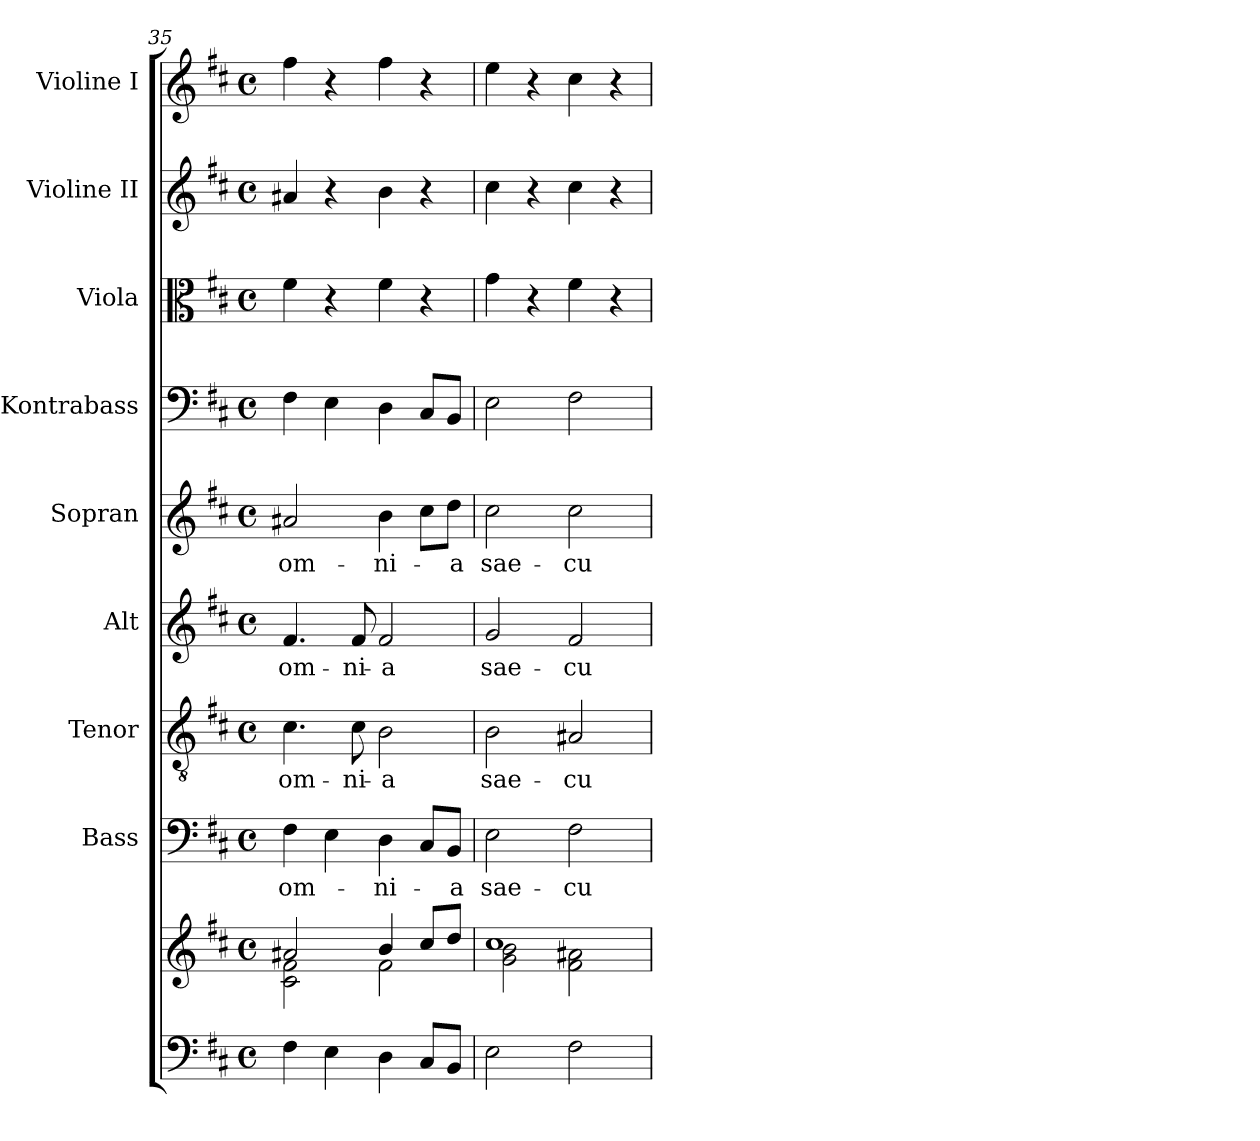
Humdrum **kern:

**kern	**kern	**kern	**text	**kern	**text	**kern	**text	**kern	**text	**kern	**kern	**kern	**kern
*part9	*part9	*part8	*part8	*part7	*part7	*part6	*part6	*part5	*part5	*part4	*part3	*part2	*part1
*staff10	*staff9	*staff8	*staff8	*staff7	*staff7	*staff6	*staff6	*staff5	*staff5	*staff4	*staff3	*staff2	*staff1
*	*	*I"Bass	*	*I"Tenor	*	*I"Alt	*	*I"Sopran	*	*I"Kontrabass	*I"Viola	*I"Violine II	*I"Violine I
*	*	*I'B.	*	*I'T.	*	*I'A.	*	*I'S.	*	*I'Kb.	*I'Vla.	*I'Vl. II	*I'Vl. I
*clefF4	*clefG2	*clefF4	*	*clefGv2	*	*clefG2	*	*clefG2	*	*clefF4	*clefC3	*clefG2	*clefG2
*	*	*	*	*	*	*	*	*	*	*ITrd7c12	*	*	*
*k[f#c#]	*k[f#c#]	*k[f#c#]	*	*k[f#c#]	*	*k[f#c#]	*	*k[f#c#]	*	*k[f#c#]	*k[f#c#]	*k[f#c#]	*k[f#c#]
*D:	*D:	*D:	*	*D:	*	*D:	*	*D:	*	*D:	*D:	*D:	*D:
*M4/4	*M4/4	*M4/4	*	*M4/4	*	*M4/4	*	*M4/4	*	*M4/4	*M4/4	*M4/4	*M4/4
*met(c)	*met(c)	*met(c)	*	*met(c)	*	*met(c)	*	*met(c)	*	*met(c)	*met(c)	*met(c)	*met(c)
=35	=35	=35	=35	=35	=35	=35	=35	=35	=35	=35	=35	=35	=35
*	*^	*	*	*	*	*	*	*	*	*	*	*	*
!	!	!	!	!LO:LY:b	!	!LO:LY:b	!	!LO:LY:b	!	!LO:LY:b	!	!	!	!
4F#\	2a#X/	2c#\ 2f#\	4F#\	om-	4.c#\	om-	4.f#/	om-	2a#X/	om-	4FF#\	4f#\	4a#X/	4ff#\
4E\	.	.	4E\	.	.	.	.	.	.	.	4EE\	4r	4r	4r
!	!	!	!	!	!	!LO:LY:b	!	!LO:LY:b	!	!	!	!	!	!
.	.	.	.	.	8c#\	-ni-	8f#/	-ni-	.	.	.	.	.	.
!	!	!	!	!LO:LY:b	!	!LO:LY:b	!	!LO:LY:b	!	!LO:LY:b	!	!	!	!
4D\	4b/	2f#\	4D\	-ni-	2B\	-a	2f#/	-a	4b\	-ni-	4DD\	4f#\	4b\	4ff#\
8C#/L	8cc#/L	.	8C#/L	.	.	.	.	.	8cc#\L	.	8CC#/L	4r	4r	4r
!	!	!	!	!LO:LY:b	!	!	!	!	!	!LO:LY:b	!	!	!	!
8BB/J	8dd/J	.	8BB/J	-a	.	.	.	.	8dd\J	-a	8BBB/J	.	.	.
=36	=36	=36	=36	=36	=36	=36	=36	=36	=36	=36	=36	=36	=36	=36
!	!	!	!	!LO:LY:b	!	!LO:LY:b	!	!LO:LY:b	!	!LO:LY:b	!	!	!	!
2E\	1cc#	2g\ 2b\	2E\	sae-	2B\	sae-	2g/	sae-	2cc#\	sae-	2EE\	4g\	4cc#\	4ee\
.	.	.	.	.	.	.	.	.	.	.	.	4r	4r	4r
!	!	!	!	!LO:LY:b	!	!LO:LY:b	!	!LO:LY:b	!	!LO:LY:b	!	!	!	!
2F#\	.	2f#\ 2a#X\	2F#\	-cu-	2A#X/	-cu-	2f#/	-cu-	2cc#\	-cu-	2FF#\	4f#\	4cc#\	4cc#\
.	.	.	.	.	.	.	.	.	.	.	.	4r	4r	4r
*	*v	*v	*	*	*	*	*	*	*	*	*	*	*	*
=	=	=	=	=	=	=	=	=	=	=	=	=	=
*-	*-	*-	*-	*-	*-	*-	*-	*-	*-	*-	*-	*-	*-
